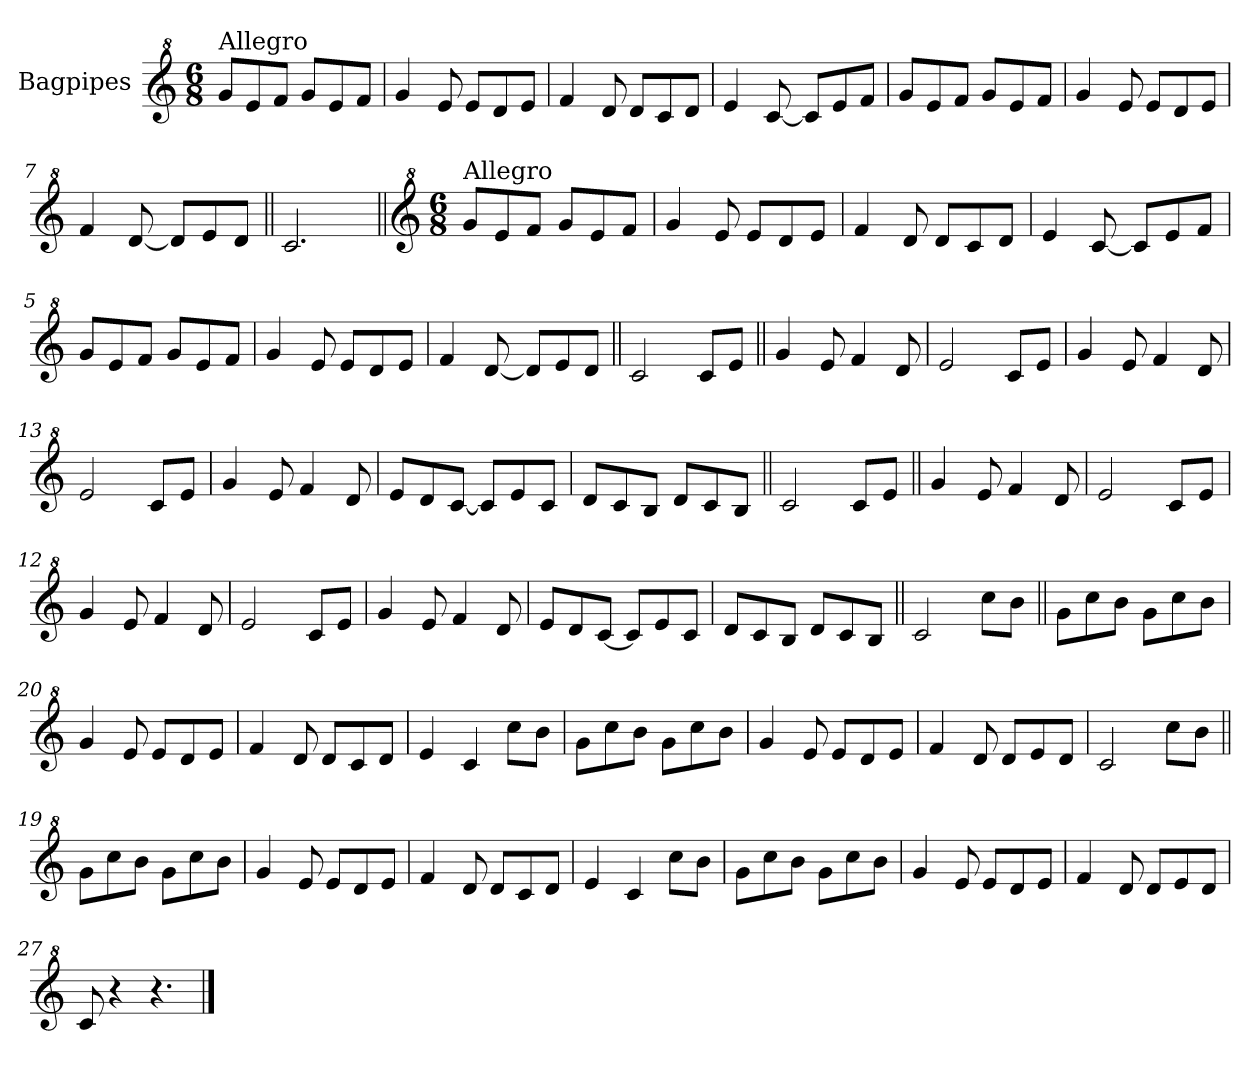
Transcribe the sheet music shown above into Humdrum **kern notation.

**kern
*part1
*staff1
*I"Bagpipes
*I'Bag
*clefG^2
*k[]
*C:
*M6/8
=1
!LO:TX:a:t=Allegro
8gg/L
8ee/
8ff/J
8gg/L
8ee/
8ff/J
=2
4gg/
8ee/
8ee/L
8dd/
8ee/J
=3
4ff/
8dd/
8dd/L
8cc/
8dd/J
=4
4ee/
[8cc/
8cc/L]
8ee/
8ff/J
=5
8gg/L
8ee/
8ff/J
8gg/L
8ee/
8ff/J
=6
4gg/
8ee/
8ee/L
8dd/
8ee/J
=7
4ff/
[8dd/
8dd/L]
8ee/
8dd/J
=8||
2.cc/
=1||
*clefG^2
*k[]
*C:
*M6/8
!LO:TX:a:t=Allegro
8gg/L
8ee/
8ff/J
8gg/L
8ee/
8ff/J
=2
4gg/
8ee/
8ee/L
8dd/
8ee/J
=3
4ff/
8dd/
8dd/L
8cc/
8dd/J
=4
4ee/
[8cc/
8cc/L]
8ee/
8ff/J
=5
8gg/L
8ee/
8ff/J
8gg/L
8ee/
8ff/J
=6
4gg/
8ee/
8ee/L
8dd/
8ee/J
=7
4ff/
[8dd/
8dd/L]
8ee/
8dd/J
!!LO:LB:g=z
=9||
2cc/
8cc/L
8ee/J
=10||
4gg/
8ee/
4ff/
8dd/
=11
2ee/
8cc/L
8ee/J
=12
4gg/
8ee/
4ff/
8dd/
=13
2ee/
8cc/L
8ee/J
=14
4gg/
8ee/
4ff/
8dd/
=15
8ee/L
8dd/
[8cc/J
8cc/L]
8ee/
8cc/J
=16
8dd/L
8cc/
8b/J
8dd/L
8cc/
8b/J
=17||
2cc/
8cc/L
8ee/J
=10||
4gg/
8ee/
4ff/
8dd/
=11
2ee/
8cc/L
8ee/J
=12
4gg/
8ee/
4ff/
8dd/
=13
2ee/
8cc/L
8ee/J
=14
4gg/
8ee/
4ff/
8dd/
=15
8ee/L
8dd/
[8cc/J
8cc/L]
8ee/
8cc/J
=16
8dd/L
8cc/
8b/J
8dd/L
8cc/
8b/J
!!LO:LB:g=z
=18||
2cc/
8ccc\L
8bb\J
=19||
8gg\L
8ccc\
8bb\J
8gg\L
8ccc\
8bb\J
=20
4gg/
8ee/
8ee/L
8dd/
8ee/J
=21
4ff/
8dd/
8dd/L
8cc/
8dd/J
=22
4ee/
4cc/
8ccc\L
8bb\J
=23
8gg\L
8ccc\
8bb\J
8gg\L
8ccc\
8bb\J
=24
4gg/
8ee/
8ee/L
8dd/
8ee/J
=25
4ff/
8dd/
8dd/L
8ee/
8dd/J
!!LO:LB:g=z
=26
2cc/
8ccc\L
8bb\J
=19||
8gg\L
8ccc\
8bb\J
8gg\L
8ccc\
8bb\J
=20
4gg/
8ee/
8ee/L
8dd/
8ee/J
=21
4ff/
8dd/
8dd/L
8cc/
8dd/J
=22
4ee/
4cc/
8ccc\L
8bb\J
=23
8gg\L
8ccc\
8bb\J
8gg\L
8ccc\
8bb\J
=24
4gg/
8ee/
8ee/L
8dd/
8ee/J
=25
4ff/
8dd/
8dd/L
8ee/
8dd/J
=27
8cc/
4r
4.r
==
*-
